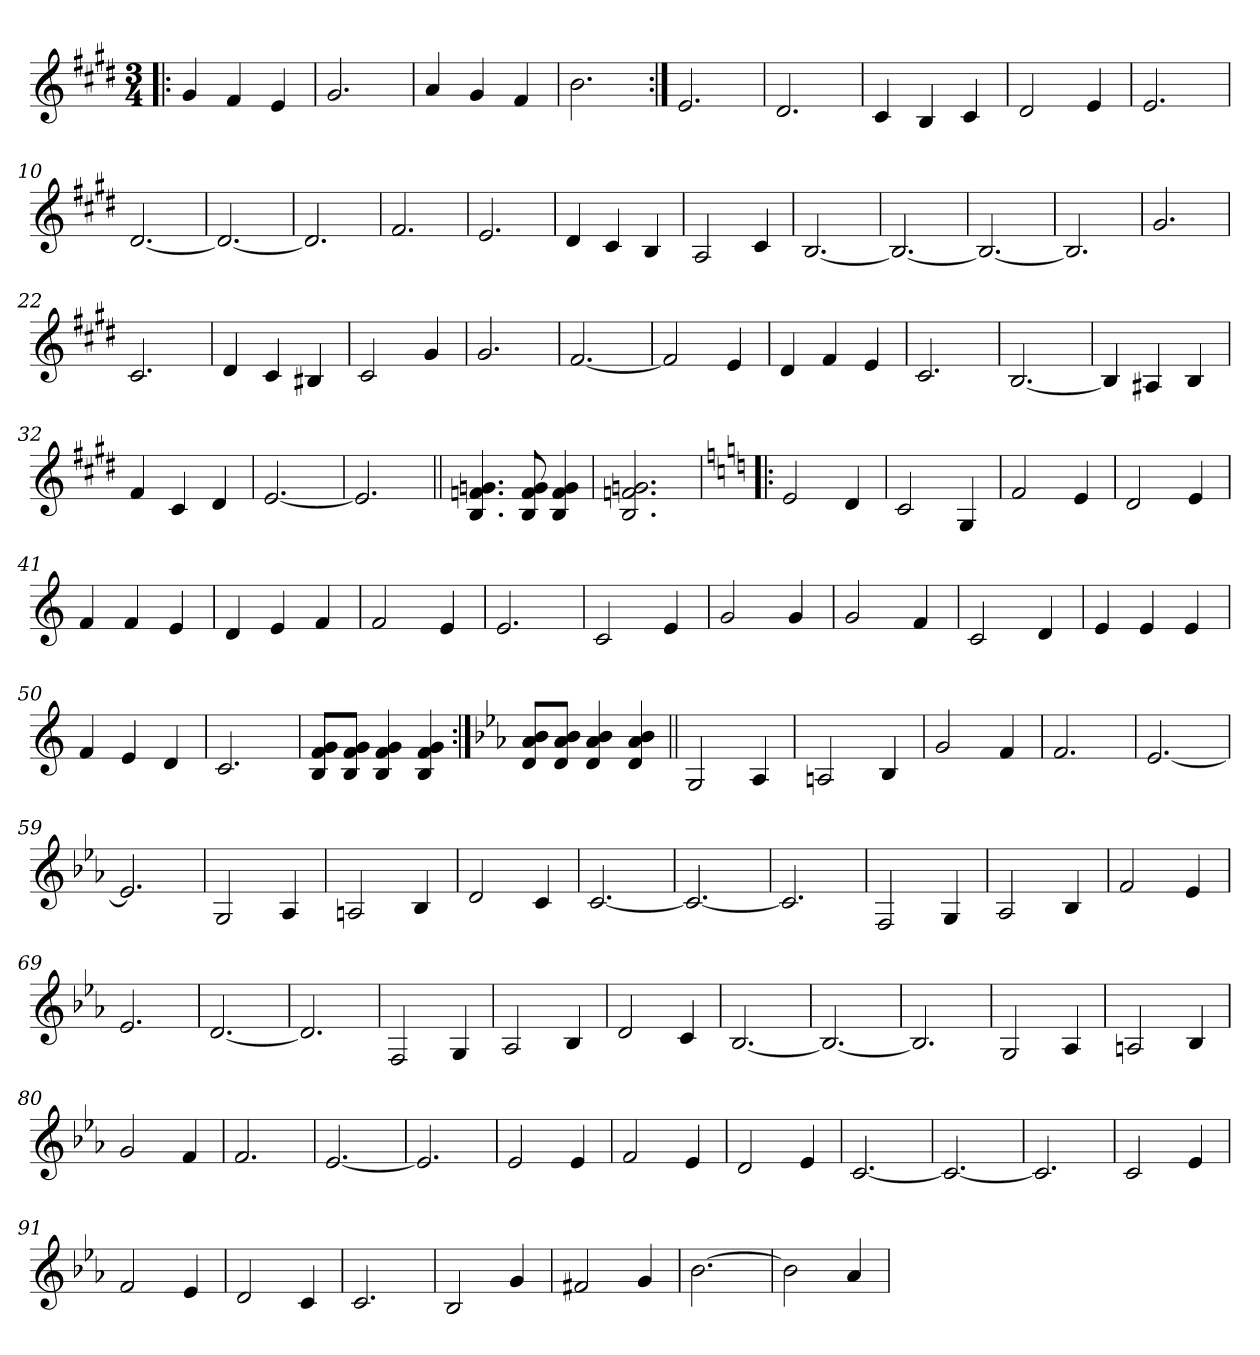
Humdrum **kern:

**kern
*part1
*staff1
*clefG2
*k[f#c#g#d#]
*E:
*M3/4
=1!|:
4g#/
4f#/
4e/
=2
2.g#/
=3
4a/
4g#/
4f#/
=4
2.b\
=5:|!
2.e/
=6
2.d#/
=7
4c#/
4B/
4c#/
=8
2d#/
4e/
!!LO:LB:g=z
=9
2.e/
=10
[2.d#/
=11
2.d#/_
=12
2.d#/]
=13
2.f#/
=14
2.e/
=15
4d#/
4c#/
4B/
=16
2A/
4c#/
!!LO:LB:g=z
=17
[2.B/
=18
2.B/_
=19
2.B/_
=20
2.B/]
=21
2.g#/
=22
2.c#/
=23
4d#/
4c#/
4B#X/
=24
2c#/
4g#/
!!LO:LB:g=z
=25
2.g#/
=26
[2.f#/
=27
2f#/]
4e/
=28
4d#/
4f#/
4e/
=29
2.c#/
=30
[2.B/
=31
4B/]
4A#X/
4B/
=32
4f#/
4c#/
4d#/
!!LO:LB:g=z
=33
[2.e/
=34
2.e/]
=35||
4.B/ 4.fn/ 4.gn/
8B/ 8f/ 8g/
4B/ 4f/ 4g/
=36
2.B/ 2.fn/ 2.gn/
=37!|:
*k[]
*C:
2e/
4d/
=38
2c/
4G/
=39
2f/
4e/
=40
2d/
4e/
!!LO:LB:g=z
=41
4f/
4f/
4e/
=42
4d/
4e/
4f/
=43
2f/
4e/
=44
2.e/
=45
2c/
4e/
=46
2g/
4g/
=47
2g/
4f/
=48
2c/
4d/
!!LO:LB:g=z
=49
4e/
4e/
4e/
=50
4f/
4e/
4d/
=51
2.c/
=52
8B/ 8f/ 8g/L
8B/ 8f/ 8g/J
4B/ 4f/ 4g/
4B/ 4f/ 4g/
=53:|!
*k[b-e-a-]
*E-:
8d/ 8a-/ 8b-/L
8d/ 8a-/ 8b-/J
4d/ 4a-/ 4b-/
4d/ 4a-/ 4b-/
=54||
2G/
4A-/
=55
2An/
4B-/
!!LO:LB:g=z
=56
2g/
4f/
=57
2.f/
=58
[2.e-/
=59
2.e-/]
=60
2G/
4A-/
=61
2An/
4B-/
=62
2d/
4c/
=63
[2.c/
=64
2.c/_
!!LO:PB:g=z
=65
2.c/]
=66
2F/
4G/
=67
2A-/
4B-/
=68
2f/
4e-/
=69
2.e-/
=70
[2.d/
=71
2.d/]
=72
2F/
4G/
!!LO:LB:g=z
=73
2A-/
4B-/
=74
2d/
4c/
=75
[2.B-/
=76
2.B-/_
=77
2.B-/]
=78
2G/
4A-/
=79
2An/
4B-/
=80
2g/
4f/
!!LO:LB:g=z
=81
2.f/
=82
[2.e-/
=83
2.e-/]
=84
2e-/
4e-/
=85
2f/
4e-/
=86
2d/
4e-/
=87
[2.c/
=88
2.c/_
!!LO:LB:g=z
=89
2.c/]
=90
2c/
4e-/
=91
2f/
4e-/
=92
2d/
4c/
=93
2.c/
=94
2B-/
4g/
=95
2f#X/
4g/
=96
[2.b-\
!!LO:LB:g=z
=97
2b-\]
4a-/
=
*-
